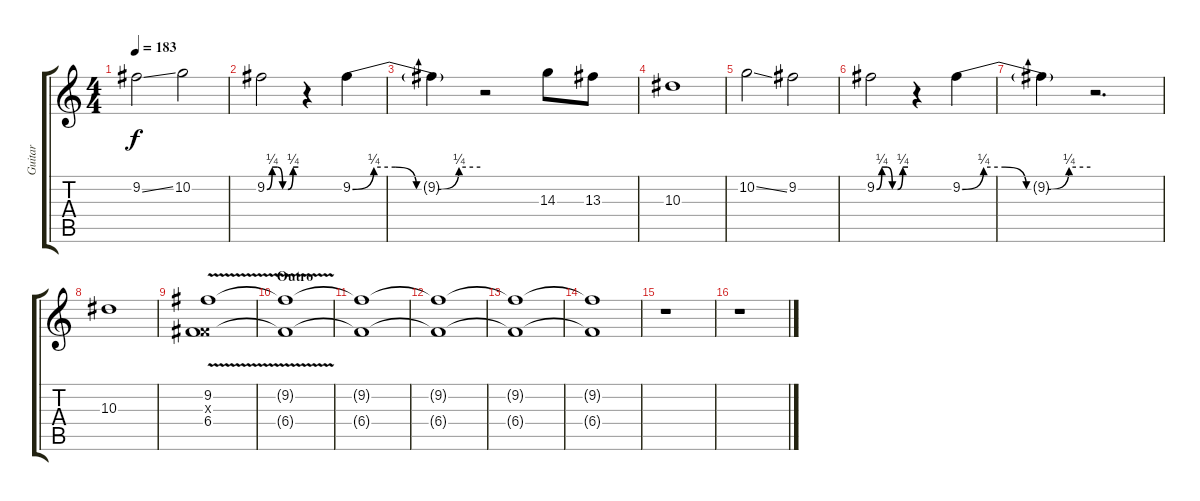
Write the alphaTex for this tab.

\track ("Guitar" "Guitar") {instrument distortionguitar}
\staff {score tabs}
\tuning (D4 A3 F3 C3 G2 C2) {hide}
\ts (4 4)
\tempo 183
\clef g2
\ks c
9.2{ss}.2{dy f} 10.2.2 |
9.2{be (custom 0 0 10 1 20 1 30 0 40 0 50 1 60 1)}.2 r.4 9.2{be (custom 0 0 10 1 20 1 30 0 40 0 50 1 60 1)}.4 |
9.2{t}.4 r.2 14.3.8 13.3.8 |
10.3.1 |
10.2{ss}.2 9.2.2 |
9.2{be (custom 0 0 10 1 20 1 30 0 40 0 50 1 60 1)}.2 r.4 9.2{be (custom 0 0 10 1 20 1 30 0 40 0 50 1 60 1)}.4 |
9.2{t}.4 r.2{d} |
10.3.1 |
(9.2{v} 0.3{x} 6.4{v}).1 |
\section ("" "Outro")
(9.2{t} 6.4{t}).1 |
(9.2{t} 6.4{t}).1{volume 0} |
(9.2{t} 6.4{t}).1 |
(9.2{t} 6.4{t}).1 |
(9.2{t} 6.4{t}).1 |
r.1 |
r.1
